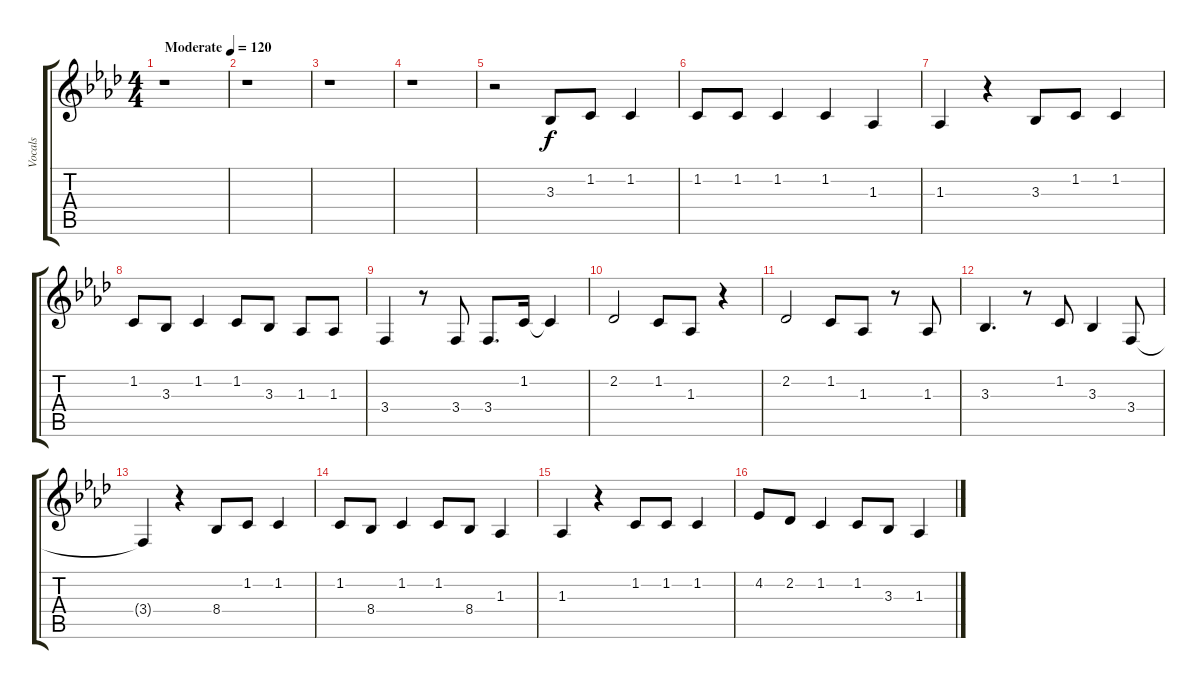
\track ("Vocals" "Vocals") {instrument altosax}
\staff {score tabs}
\tuning (E4 B3 G3 D3 A2 E2) {hide}
\ts (4 4)
\tempo (120 "Moderate")
\clef g2
\ks ab
r.1{dy f instrument altosax} |
r.1 |
r.1 |
r.1 |
r.2 3.3.8 1.2.8 1.2.4 |
1.2.8 1.2.8 1.2.4 1.2.4 1.3.4 |
1.3.4 r.4 3.3.8 1.2.8 1.2.4 |
1.2.8 3.3.8 1.2.4 1.2.8 3.3.8 1.3.8 1.3.8 |
3.4.4 r.8 3.4.8 3.4.8{d beam merge} 1.2.16 1.2{t}.4 |
2.2.2 1.2.8 1.3.8 r.4 |
2.2.2 1.2.8 1.3.8 r.8 1.3.8 |
3.3.4{d} r.8 1.2.8 3.3.4 3.4.8 |
3.4{t}.4 r.4 8.4.8 1.2.8 1.2.4 |
1.2.8 8.4.8 1.2.4 1.2.8 8.4.8 1.3.4 |
1.3.4 r.4 1.2.8 1.2.8 1.2.4 |
4.2.8 2.2.8 1.2.4 1.2.8 3.3.8 1.3.4
